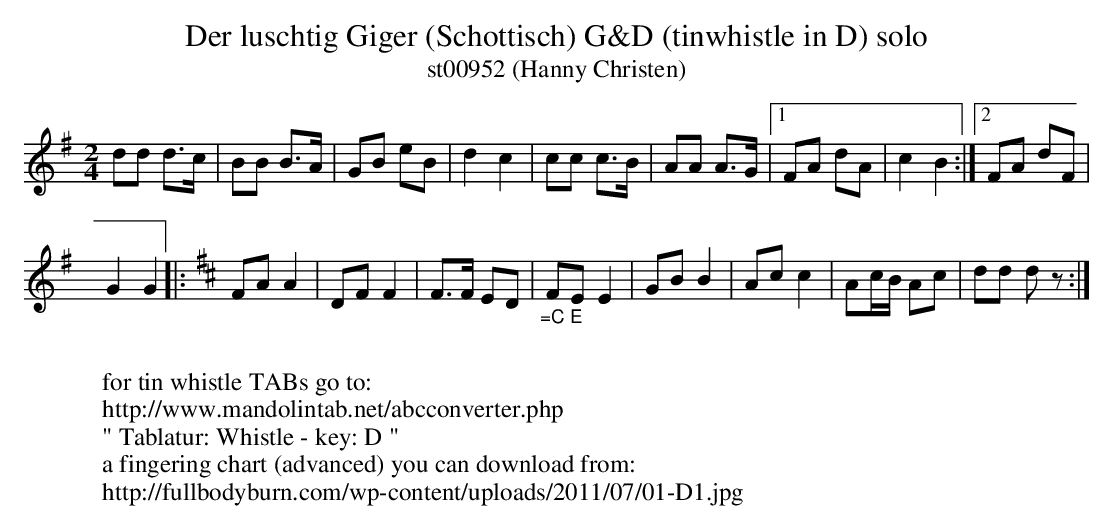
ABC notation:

X:1
T:Der luschtig Giger (Schottisch) G&D (tinwhistle in D) solo
T:st00952 (Hanny Christen)
M:2/4
L:1/8
K:G transpose=12
dd d>c | BB B>A | GB eB | d2c2 | cc c>B | AA A>G |1 FA dA | c2B2 :|2 FA dF |
G2G2 |: [K:D] FAA2 | DFF2 | F>F ED | "_=C E"FEE2 | GBB2 | Acc2 | Ac/2B/2 Ac | dd dz :|
W:
W:for tin whistle TABs go to:
W:http://www.mandolintab.net/abcconverter.php
W:" Tablatur: Whistle - key: D "
W:a fingering chart (advanced) you can download from:
W:http://fullbodyburn.com/wp-content/uploads/2011/07/01-D1.jpg
